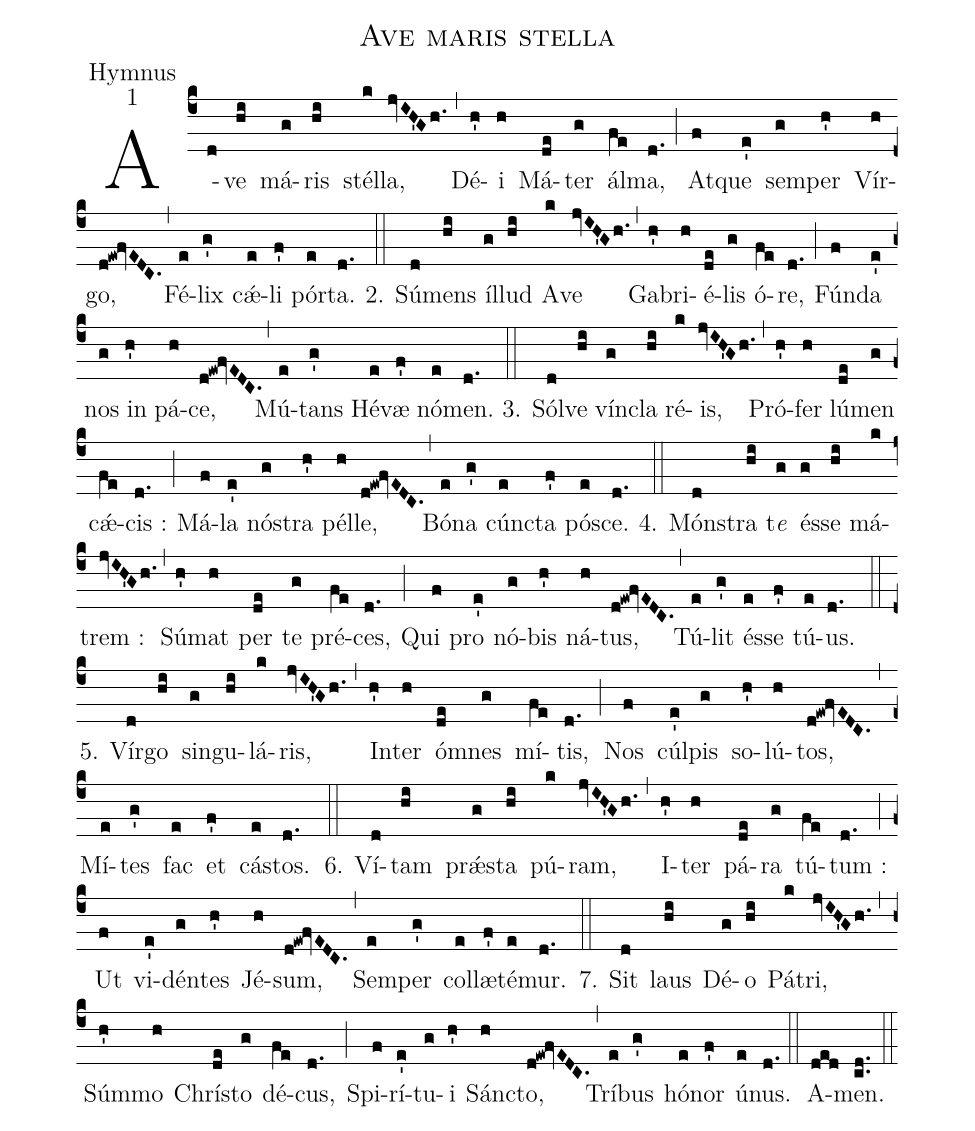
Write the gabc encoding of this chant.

name:Ave maris stella;
office-part:Hymnus;
mode:1;
%%
(c4) A(d)ve(hi) má(g)ris(hi) stél(k)la,(jvIH'Gh.) (,) Dé(h')i(h) Má(de)ter(g) ál(fe)ma,(d.) (;) At(f)que(e') sem(g)per(h') Vír(h)go,(d!ew!fvEDC.) (,) Fé(e)lix(g') cǽ(e)li(f') pór(e)ta.(d.) (::)
2. Sú(d)mens(hi) íl(g)lud(hi) <nlba>A(k)ve(jvIH'Gh.) </nlba>(,) Ga(h')bri(h)é(de)lis(g) ó(fe)re,(d.) (;) Fún(f)da(e') nos(g) in(h') pá(h)ce,(d!ew!fvEDC.) (,) Mú(e)tans(g') Hé(e)væ(f') nó(e)men.(d.) (::)
3. Sól(d)ve(hi) vín(g)cla(hi) ré(k)is,(jvIH'Gh.) (,) Pró(h')fer(h) lú(de)men(g) cǽ(fe)cis :(d.) (;) Má(f)la(e') nó(g)stra(h') pél(h)le,(d!ew!fvEDC.) (,) Bó(e)na(g') cún(e)cta(f') pó(e)sce.(d.) (::)
4. Món(d)stra(hi) t<i>e</i>(g) és(g)se(hi) má(k)trem :(jvIH'Gh.) (,) Sú(h')mat(h) per(de) te(g) pré(fe)ces,(d.) (;) Qui(f) pro(e') nó(g)bis(h') ná(h)tus,(d!ew!fvEDC.) (,) Tú(e)lit(g') és(e)se(f') tú(e)us.(d.) (::)
5. Vír(d)go(hi) sin(g)gu(hi)lá(k)ris,(jvIH'Gh.) (,) In(h')ter(h) ó(de)mnes(g) mí(fe)tis,(d.) (;) Nos(f) cúl(e')pis(g) so(h')lú(h)tos,(d!ew!fvEDC.) (,) Mí(e)tes(g') fac(e) et(f') cá(e)stos.(d.) (::)
6. Ví(d)tam(hi) prǽ(g)sta(hi) pú(k)ram,(jvIH'Gh.) (,) I(h')ter(h) pá(de)ra(g) tú(fe)tum :(d.) (;) Ut(f) vi(e')dén(g)tes(h') Jé(h)sum,(d!ew!fvEDC.) (,) Sem(e)per(g') col(e)læ(f')té(e)mur.(d.) (::)
7. Sit(d) laus(hi) Dé(g)o(hi) Pá(k)tri,(jvIH'Gh.) (,) Súm(h')mo(h) Chrí(de)sto(g) dé(fe)cus,(d.) (;) Spi(f)rí(e')tu(g)i(h') Sán(h)cto,(d!ew!fvEDC.) (,) Trí(e)bus(g') hó(e)nor(f') ú(e)nus.(d.) (::) A(ded)men.(cd..) (::)
